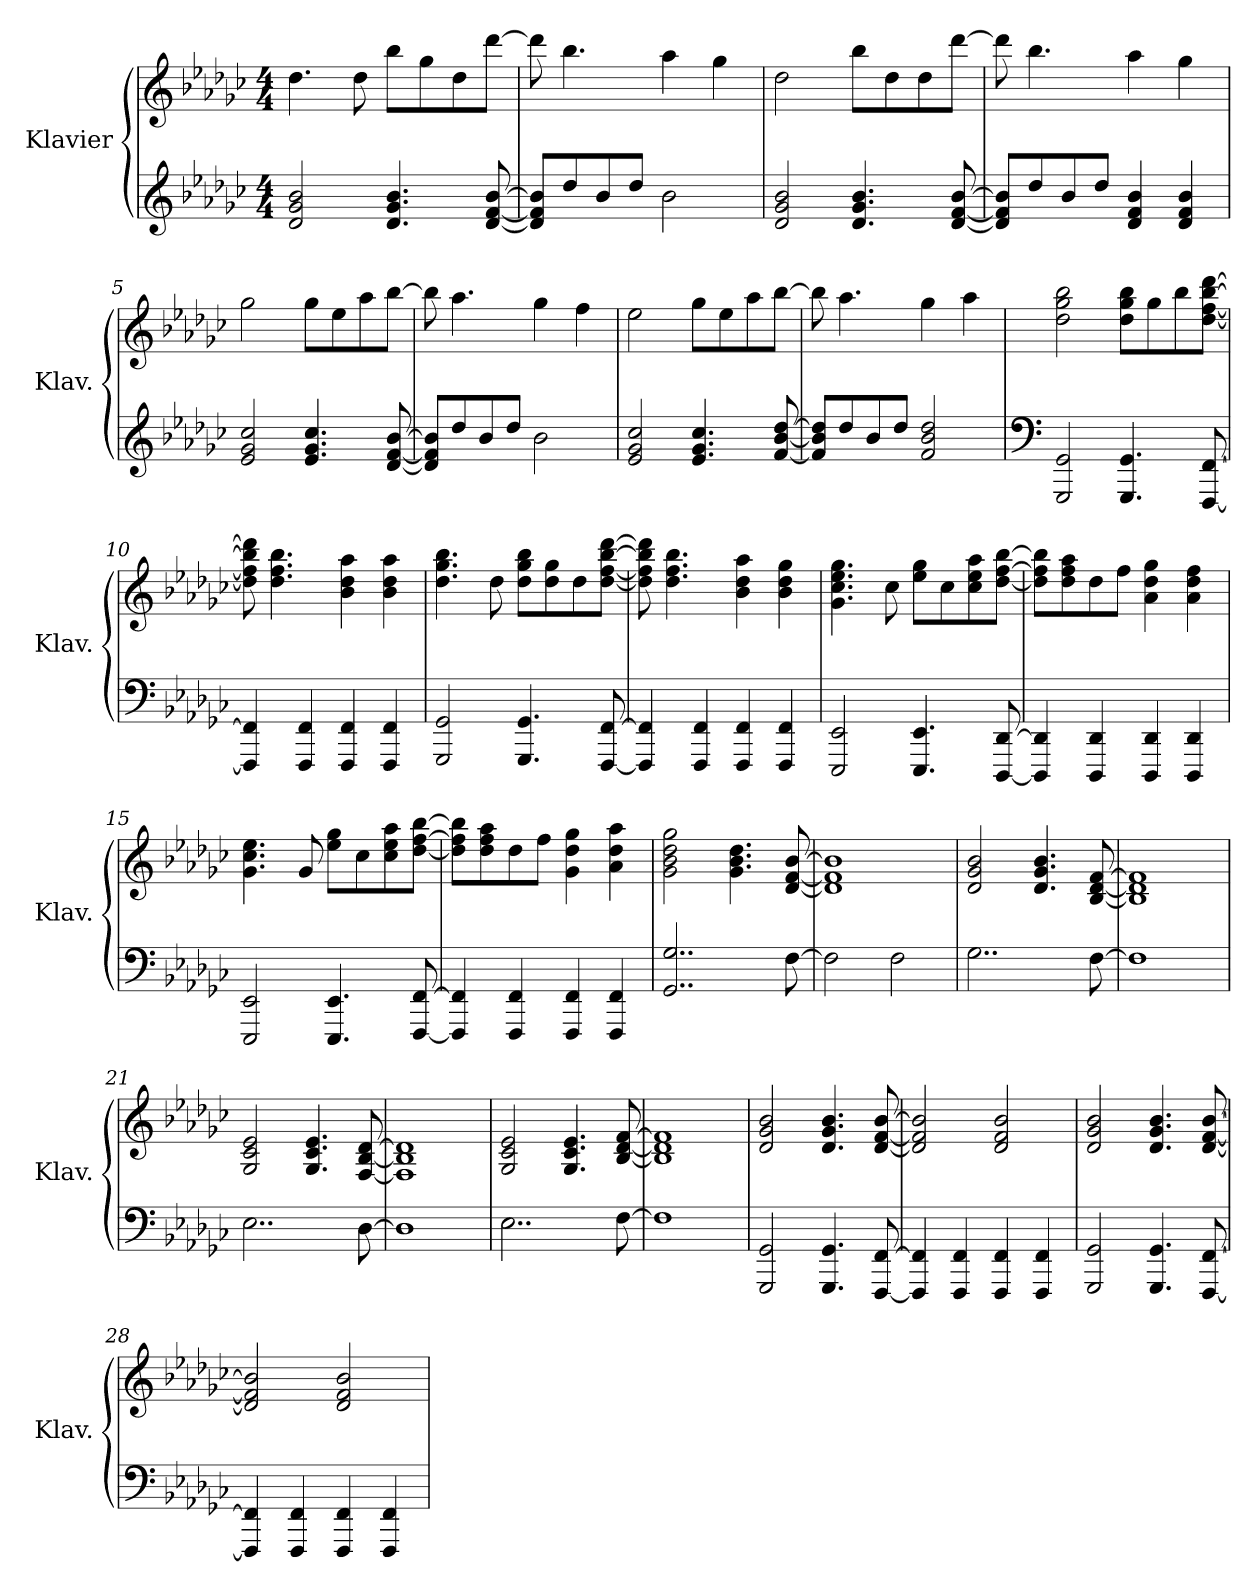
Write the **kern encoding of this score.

**kern	**kern
*part1	*part1
*staff2	*staff1
*I"Klavier	*
*I'Klav.	*
*clefG2	*clefG2
*k[b-e-a-d-g-c-]	*k[b-e-a-d-g-c-]
*M4/4	*M4/4
*MM148	*MM148
=1	=1
2d-/ 2g-/ 2b-/	4.dd-\
.	8dd-\
4.d-/ 4.g-/ 4.b-/	8bb-\L
.	8gg-\
.	8dd-\
[8d-/ [8f/ [8b-/	[8ddd-\J
=2	=2
8d-/] 8f/] 8b-/]L	8ddd-\]
8dd-/	4.bb-\
8b-/	.
8dd-/J	.
2b-\	4aa-\
.	4gg-\
=3	=3
2d-/ 2g-/ 2b-/	2dd-\
4.d-/ 4.g-/ 4.b-/	8bb-\L
.	8dd-\
.	8dd-\
[8d-/ [8f/ [8b-/	[8ddd-\J
=4	=4
8d-/] 8f/] 8b-/]L	8ddd-\]
8dd-/	4.bb-\
8b-/	.
8dd-/J	.
4d-/ 4f/ 4b-/	4aa-\
4d-/ 4f/ 4b-/	4gg-\
=5	=5
2e-/ 2g-/ 2cc-/	2gg-\
4.e-/ 4.g-/ 4.cc-/	8gg-\L
.	8ee-\
.	8aa-\
[8d-/ [8f/ [8b-/	[8bb-\J
!!LO:LB:g=z
=6	=6
8d-/] 8f/] 8b-/]L	8bb-\]
8dd-/	4.aa-\
8b-/	.
8dd-/J	.
2b-\	4gg-\
.	4ff\
=7	=7
2e-/ 2g-/ 2cc-/	2ee-\
4.e-/ 4.g-/ 4.cc-/	8gg-\L
.	8ee-\
.	8aa-\
[8f/ [8b-/ [8dd-/	[8bb-\J
=8	=8
8f/] 8b-/] 8dd-/]L	8bb-\]
8dd-/	4.aa-\
8b-/	.
8dd-/J	.
2f/ 2b-/ 2dd-/	4gg-\
.	4aa-\
=9	=9
*clefF4	*
2GGG-/ 2GG-/	2dd-\ 2gg-\ 2bb-\
4.GGG-/ 4.GG-/	8dd-\ 8gg-\ 8bb-\L
.	8gg-\
.	8bb-\
[8FFF/ [8FF/	[8dd-\ [8ff\ [8bb-\ [8ddd-\J
=10	=10
4FFF/] 4FF/]	8dd-\] 8ff\] 8bb-\] 8ddd-\]
.	4.dd-\ 4.ff\ 4.bb-\
4FFF/ 4FF/	.
4FFF/ 4FF/	4b-\ 4dd-\ 4aa-\
4FFF/ 4FF/	4b-\ 4dd-\ 4aa-\
!!LO:LB:g=z
=11	=11
2GGG-/ 2GG-/	4.dd-\ 4.gg-\ 4.bb-\
.	8dd-\
4.GGG-/ 4.GG-/	8dd-\ 8gg-\ 8bb-\L
.	8dd-\ 8gg-\
.	8dd-\
[8FFF/ [8FF/	[8dd-\ [8ff\ [8bb-\ [8ddd-\J
=12	=12
4FFF/] 4FF/]	8dd-\] 8ff\] 8bb-\] 8ddd-\]
.	4.dd-\ 4.ff\ 4.bb-\
4FFF/ 4FF/	.
4FFF/ 4FF/	4b-\ 4dd-\ 4aa-\
4FFF/ 4FF/	4b-\ 4dd-\ 4gg-\
=13	=13
2EEE-/ 2EE-/	4.g-\ 4.cc-\ 4.ee-\ 4.gg-\
.	8cc-\
4.EEE-/ 4.EE-/	8ee-\ 8gg-\L
.	8cc-\
.	8cc-\ 8ee-\ 8aa-\
[8DDD-/ [8DD-/	[8dd-\ [8ff\ [8bb-\J
=14	=14
4DDD-/] 4DD-/]	8dd-\] 8ff\] 8bb-\]L
.	8dd-\ 8ff\ 8aa-\
4DDD-/ 4DD-/	8dd-\
.	8ff\J
4DDD-/ 4DD-/	4a-\ 4dd-\ 4gg-\
4DDD-/ 4DD-/	4a-\ 4dd-\ 4ff\
=15	=15
2EEE-/ 2EE-/	4.g-\ 4.cc-\ 4.ee-\
.	8g-/
4.EEE-/ 4.EE-/	8ee-\ 8gg-\L
.	8cc-\
.	8cc-\ 8ee-\ 8aa-\
[8FFF/ [8FF/	[8dd-\ [8ff\ [8bb-\J
!!LO:LB:g=z
=16	=16
4FFF/] 4FF/]	8dd-\] 8ff\] 8bb-\]L
.	8dd-\ 8ff\ 8aa-\
4FFF/ 4FF/	8dd-\
.	8ff\J
4FFF/ 4FF/	4g-\ 4dd-\ 4gg-\
4FFF/ 4FF/	4a-\ 4dd-\ 4aa-\
=17	=17
2..GG-/ 2..G-/	2g-\ 2b-\ 2dd-\ 2gg-\
.	4.g-\ 4.b-\ 4.dd-\
[8F\	[8d-/ [8f/ [8b-/
=18	=18
2F\]	1d-] 1f] 1b-]
2F\	.
=19	=19
2..G-\	2d-/ 2g-/ 2b-/
.	4.d-/ 4.g-/ 4.b-/
[8F\	[8B-/ [8d-/ [8f/
=20	=20
1F]	1B-] 1d-] 1f]
=21	=21
2..E-\	2G-/ 2c-/ 2e-/
.	4.G-/ 4.c-/ 4.e-/
[8D-\	[8F/ [8B-/ [8d-/
=22	=22
1D-]	1F] 1B-] 1d-]
=23	=23
2..E-\	2G-/ 2c-/ 2e-/
.	4.G-/ 4.c-/ 4.e-/
[8F\	[8B-/ [8d-/ [8f/
=24	=24
1F]	1B-] 1d-] 1f]
!!LO:LB:g=z
=25	=25
2GGG-/ 2GG-/	2d-/ 2g-/ 2b-/
4.GGG-/ 4.GG-/	4.d-/ 4.g-/ 4.b-/
[8FFF/ [8FF/	[8d-/ [8f/ [8b-/
=26	=26
4FFF/] 4FF/]	2d-/] 2f/] 2b-/]
4FFF/ 4FF/	.
4FFF/ 4FF/	2d-/ 2f/ 2b-/
4FFF/ 4FF/	.
=27	=27
2GGG-/ 2GG-/	2d-/ 2g-/ 2b-/
4.GGG-/ 4.GG-/	4.d-/ 4.g-/ 4.b-/
[8FFF/ [8FF/	[8d-/ [8f/ [8b-/
=28	=28
4FFF/] 4FF/]	2d-/] 2f/] 2b-/]
4FFF/ 4FF/	.
4FFF/ 4FF/	2d-/ 2f/ 2b-/
4FFF/ 4FF/	.
=	=
*-	*-
